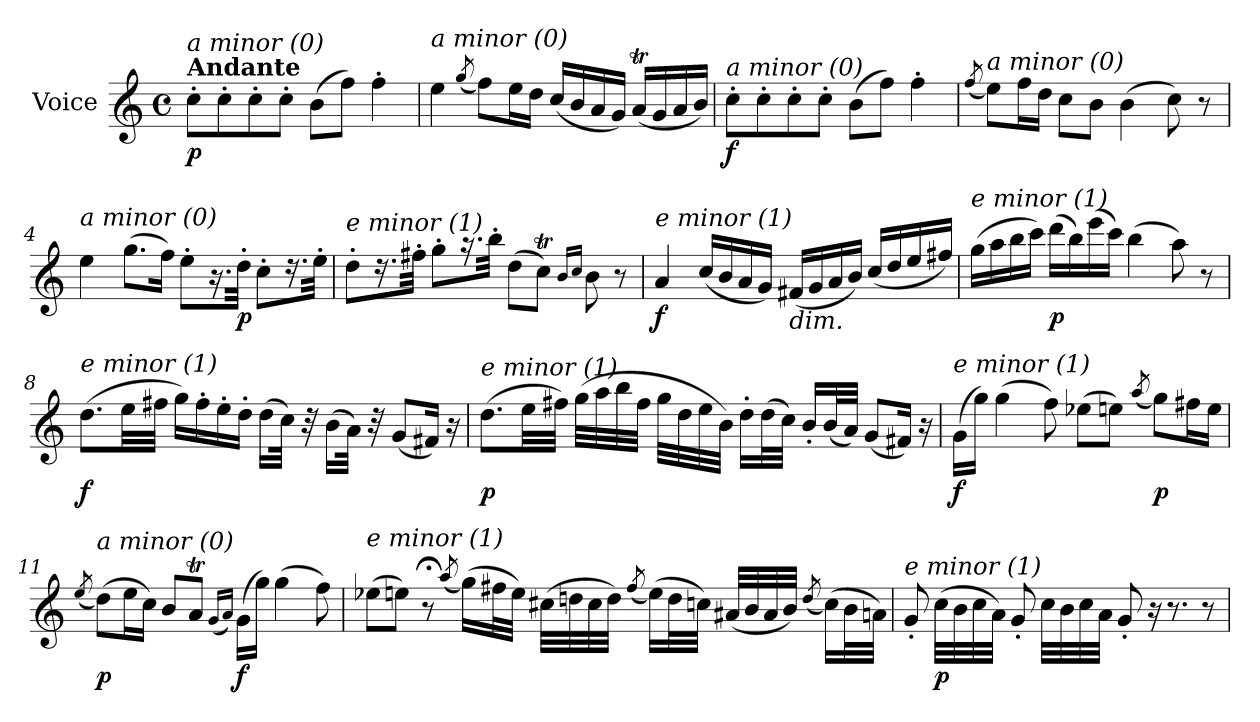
**kern	**dynam
*part1	*part1
*staff1	*staff1
*I"Voice	*
*I'V	*
*clefG2	*
*k[]	*
*M4/4	*
*met(c)	*
=	=
!LO:TX:a:B:t=Andante	!
!LO:TX:i:t=a minor (0)	!
!	!LO:DY:b
8cc'\L	p
8cc'\	.
8cc'\	.
8cc'\J	.
(>8b\L	.
8ff\J)	.
4ff'\	.
=1	=1
!LO:TX:i:t=a minor (0)	!
4ee\	.
(<8qgg/	.
8ff\L)	.
16ee\L	.
16dd\JJ	.
(<16cc/LL	.
16b/	.
16a/	.
16g/JJ)	.
(<16aT/LL	.
16g/	.
16a/	.
16b/JJ)	.
=2	=2
!LO:TX:i:t=a minor (0)	!
!	!LO:DY:b
8cc'\L	f
8cc'\	.
8cc'\	.
8cc'\J	.
(>8b\L	.
8ff\J)	.
4ff'\	.
!!LO:LB:g=z
=3	=3
(<8qff/	.
!LO:TX:i:t=a minor (0)	!
8ee\L)	.
16ff\L	.
16dd\JJ	.
8cc\L	.
8b\J	.
(>4b\	.
8cc\)	.
8r	.
=4	=4
!LO:TX:i:t=a minor (0)	!
4ee\	.
(>8.gg\L	.
16ff\Jk)	.
8ee'\L	.
16.r	.
!	!LO:DY:b
32dd'\Jkk	p
8cc'\L	.
16.r	.
32ee'\Jkk	.
=5	=5
!LO:TX:i:t=e minor (1)	!
8dd'\L	.
16.r	.
32ff#X'\Jkk	.
8gg'\L	.
16.r	.
32bb'\Jkk	.
(>8dd\L	.
8ccT\J)	.
16qb/LL	.
16qcc/JJ	.
8b\	.
8r	.
!!LO:LB:g=z
=6	=6
!LO:TX:i:t=e minor (1)	!
!	!LO:DY:b
4a/	f
(<16cc/LL	.
16b/	.
16a/	.
16g/JJ)	.
!LO:TX:b:i:t=dim.	!
(<16f#X/LL	.
16g/	.
16a/	.
16b/JJ)	.
(<16cc/LL	.
16dd/	.
16ee/	.
16ff#X/JJ)	.
=7	=7
!LO:TX:i:t=e minor (1)	!
(>16gg\LL	.
16aa\	.
16bb\	.
16ccc\JJ)	.
!	!LO:DY:b
(>16ddd\LL	p
16bb\)	.
(>16eee\	.
16ccc\JJ)	.
(>4bb\	.
8aa\)	.
8r	.
=8	=8
!LO:TX:i:t=e minor (1)	!
!	!LO:DY:b
(>8.dd\L	f
32ee\LL	.
32ff#X\JJJ	.
16gg\LL)	.
16ff#'\	.
16ee'\	.
16dd'\JJ	.
(>16dd\LL	.
32cc\JJk)	.
32r	.
(>16b\LL	.
32a\JJk)	.
32r	.
(<8g/L	.
16f#X/Jk)	.
16r	.
!!LO:LB:g=z
=9	=9
!LO:TX:i:t=e minor (1)	!
!	!LO:DY:b
(>8.dd\L	p
32ee\LL	.
32ff#X\JJJ)	.
(>32gg\LLL	.
32aa\	.
32bb\	.
32ff#\JJJ	.
32gg\LLL	.
32dd\	.
32ee\	.
32b\JJJ)	.
16dd'\LL	.
(>32dd\L	.
32cc\JJJ)	.
16b'/LL	.
(<32b/L	.
32a/JJJ)	.
(<8g/L	.
16f#X/Jk)	.
16r	.
=10	=10
!LO:TX:i:t=e minor (1)	!
!	!LO:DY:b
(>16g\LL	f
16gg\JJ)	.
(>4gg\	.
8ff\)	.
(>8ee-Xi\L	.
8ee\J)	.
(<8qaa/	.
!	!LO:DY:b
8gg\L)	p
16ff#X\L	.
16ee\JJ	.
=11	=11
(<8qee/	.
!LO:TX:i:t=a minor (0)	!
!	!LO:DY:b
(>8dd\L)	p
16ee\L	.
16cc\JJ)	.
8b/L	.
8aT/J	.
(<16qg/LL	.
16qa/JJ)	.
!	!LO:DY:b
(>16g\LL	f
16gg\JJ)	.
(>4gg\	.
8ff\)	.
!!LO:LB:g=z
=12	=12
!LO:TX:i:t=e minor (1)	!
(>8ee-Xi\L	.
8ee\J)	.
8r;<	.
(<8qaa/	.
(>16gg\LL)	.
32ff#X\L	.
32ee\JJJ)	.
(>32cc#X\LLL	.
32ddn\	.
32cc#\	.
32dd\JJJ)	.
(<8qff#/	.
(>16ee\LL)	.
32dd\L	.
32ccn\JJJ)	.
(<32a#X/LLL	.
32b/	.
32a#/	.
32b/JJJ)	.
(<8qdd/	.
(>16cc\LL)	.
32b\L	.
32an\JJJ)	.
=13	=13
!LO:TX:i:t=e minor (1)	!
8g'/	.
!	!LO:DY:b
(>32cc\LLL	p
32b\	.
32cc\	.
32a\JJJ)	.
8g'/	.
32cc\LLL	.
32b\	.
32cc\	.
32a\JJJ	.
8g'/	.
16r	.
8.r	.
8r	.
=	=
*-	*-
